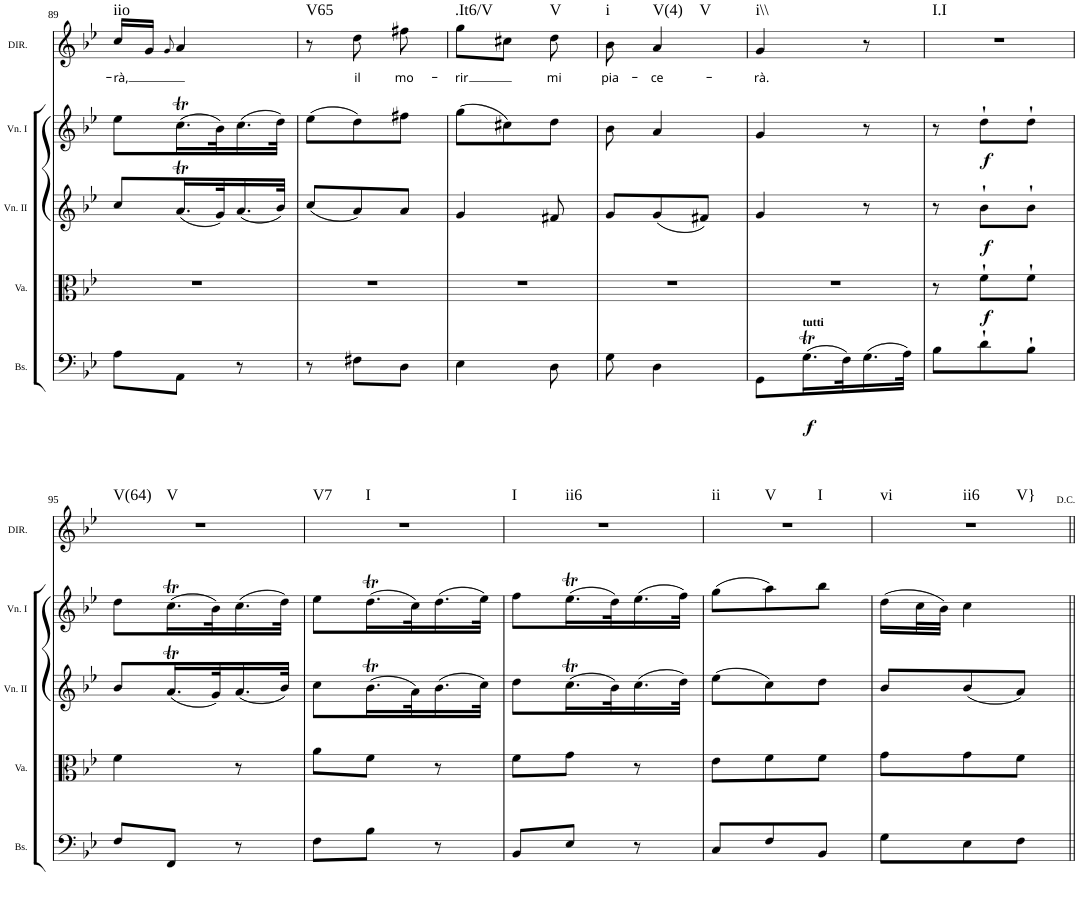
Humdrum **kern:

**kern	**dynam	**kern	**dynam	**kern	**dynam	**kern	**dynam	**kern	**text	**harte
*part5	*part5	*part4	*part4	*part3	*part3	*part2	*part2	*part1	*part1	*part1
*staff5	*staff5	*staff4	*staff4	*staff3	*staff3	*staff2	*staff2	*staff1	*staff1	*
*I"Basso	*	*I"Viola	*	*I"Violino II	*	*I"Violino I	*	*I"DIRCEA	*	*
*I'Bs.	*	*I'Va.	*	*I'Vn. II	*	*I'Vn. I	*	*I'DIR.	*	*
!!LO:PB:g=z
*clefF4	*	*clefC3	*	*clefG2	*	*clefG2	*	*clefG2	*	*
*k[b-e-]	*	*k[b-e-]	*	*k[b-e-]	*	*k[b-e-]	*	*k[b-e-]	*	*
*B-:	*	*B-:	*	*B-:	*	*B-:	*	*B-:	*	*
*M3/8	*	*M3/8	*	*M3/8	*	*M3/8	*	*M3/8	*	*
=89	=89	=89	=89	=89	=89	=89	=89	=89	=89	=89
!	!	!	!	!	!	!	!	!	!LO:LY:b	!LO:H:kt=iio
8A\L	.	4.r	.	8cc/L	.	8ee-\L	.	16cc/LL	-rà,	N
.	.	.	.	.	.	.	.	16g/JJ	.	.
.	.	.	.	.	.	.	.	8qg/	.	.
8AA\J	.	.	.	(<16.at/L	.	(>16.ccT\L	.	4a/	.	.
.	.	.	.	32g/K)	.	32b-\K)	.	.	.	.
8r	.	.	.	(<16.a/	.	(>16.cc\	.	.	.	.
.	.	.	.	32b-/JJk)	.	32dd\JJk)	.	.	.	.
=90	=90	=90	=90	=90	=90	=90	=90	=90	=90	=90
!	!	!	!	!	!	!	!	!	!	!LO:H:kt=V65
8r	.	4.r	.	(<8cc/L	.	(>8ee-\L	.	8r	.	N
!	!	!	!	!	!	!	!	!	!LO:LY:b	!
8F#X\L	.	.	.	8a/)	.	8dd\)	.	8dd\	il	.
!	!	!	!	!	!	!	!	!	!LO:LY:b	!
8D\J	.	.	.	8a/J	.	8ff#X\J	.	8ff#X\	mo-	.
=91	=91	=91	=91	=91	=91	=91	=91	=91	=91	=91
!	!	!	!	!	!	!	!	!	!LO:LY:b	!LO:H:kt=.It6/V
4E-\	.	4.r	.	4g/	.	(>8gg\L	.	8gg\L	-rir	N
.	.	.	.	.	.	8cc#X\)	.	8cc#X\J	.	.
!	!	!	!	!	!	!	!	!	!LO:LY:b	!LO:H:kt=V
8D\	.	.	.	8f#X/	.	8dd\J	.	8dd\	mi	N
=92	=92	=92	=92	=92	=92	=92	=92	=92	=92	=92
!	!	!	!	!	!	!	!	!	!LO:LY:b	!LO:H:kt=i
8G\	.	4.r	.	8g/L	.	8b-\	.	8b-\	pia-	N
!	!	!	!	!	!	!	!	!	!LO:LY:b	!LO:H:n=1:kt=V(4)
!	!	!	!	!	!	!	!	!	!	!LO:H:n=2:kt=V
4D\	.	.	.	(<8g/	.	4a/	.	4a/	-ce-	N N
.	.	.	.	8f#X/J)	.	.	.	.	.	.
=93	=93	=93	=93	=93	=93	=93	=93	=93	=93	=93
!	!	!	!	!	!	!	!	!	!LO:LY:b	!LO:H:kt=i\\
8GG\L	.	4.r	.	4g/	.	4g/	.	4g/	-rà.	N
!LO:TX:a:B:t=tutti	!	!	!	!	!	!	!	!	!	!
!	!LO:DY:b	!	!	!	!	!	!	!	!	!
(>16.GT\L	f	.	.	.	.	.	.	.	.	.
32F\K)	.	.	.	.	.	.	.	.	.	.
(>16.G\	.	.	.	8r	.	8r	.	8r	.	.
32A\JJk)	.	.	.	.	.	.	.	.	.	.
=94	=94	=94	=94	=94	=94	=94	=94	=94	=94	=94
!	!	!	!	!	!	!	!	!	!	!LO:H:kt=I.I
8B-\L	.	8r	.	8r	.	8r	.	4.r	.	N
!	!	!	!LO:DY:b	!	!LO:DY:b	!	!LO:DY:b	!	!	!
8d`\	.	8f`\L	f	8b-`\L	f	8dd`\L	f	.	.	.
8B-`\J	.	8f`\J	.	8b-`\J	.	8dd`\J	.	.	.	.
!!LO:LB:g=z
=95	=95	=95	=95	=95	=95	=95	=95	=95	=95	=95
!	!	!	!	!	!	!	!	!	!	!LO:H:n=1:kt=V(64)
!	!	!	!	!	!	!	!	!	!	!LO:H:n=2:kt=V
8F/L	.	4f\	.	8b-/L	.	8dd\L	.	4.r	.	N N
8FF/J	.	.	.	(<16.at/L	.	(>16.ccT\L	.	.	.	.
.	.	.	.	32g/K)	.	32b-\K)	.	.	.	.
8r	.	8r	.	(<16.a/	.	(>16.cc\	.	.	.	.
.	.	.	.	32b-/JJk)	.	32dd\JJk)	.	.	.	.
=96	=96	=96	=96	=96	=96	=96	=96	=96	=96	=96
!	!	!	!	!	!	!	!	!	!	!LO:H:n=1:kt=V7
!	!	!	!	!	!	!	!	!	!	!LO:H:n=2:kt=I
8F\L	.	8a\L	.	8cc\L	.	8ee-\L	.	4.r	.	N N
8B-\J	.	8f\J	.	(>16.b-T\L	.	(>16.ddt\L	.	.	.	.
.	.	.	.	32a\K)	.	32cc\K)	.	.	.	.
8r	.	8r	.	(>16.b-\	.	(>16.dd\	.	.	.	.
.	.	.	.	32cc\JJk)	.	32ee-\JJk)	.	.	.	.
=97	=97	=97	=97	=97	=97	=97	=97	=97	=97	=97
!	!	!	!	!	!	!	!	!	!	!LO:H:n=1:kt=I
!	!	!	!	!	!	!	!	!	!	!LO:H:n=2:kt=ii6
8BB-/L	.	8f\L	.	8dd\L	.	8ff\L	.	4.r	.	N N
8E-/J	.	8g\J	.	(>16.ccT\L	.	(>16.ee-T\L	.	.	.	.
.	.	.	.	32b-\K)	.	32dd\K)	.	.	.	.
8r	.	8r	.	(>16.cc\	.	(>16.ee-\	.	.	.	.
.	.	.	.	32dd\JJk)	.	32ff\JJk)	.	.	.	.
=98	=98	=98	=98	=98	=98	=98	=98	=98	=98	=98
!	!	!	!	!	!	!	!	!	!	!LO:H:n=1:kt=ii
!	!	!	!	!	!	!	!	!	!	!LO:H:n=2:kt=V
!	!	!	!	!	!	!	!	!	!	!LO:H:n=3:kt=I
8C/L	.	8e-\L	.	(>8ee-\L	.	(>8gg\L	.	4.r	.	N N N
8F/	.	8f\	.	8cc\)	.	8aa\)	.	.	.	.
8BB-/J	.	8f\J	.	8dd\J	.	8bb-\J	.	.	.	.
=99	=99	=99	=99	=99	=99	=99	=99	=99	=99	=99
!	!	!	!	!	!	!	!	!	!	!LO:H:n=1:kt=vi
!	!	!	!	!	!	!	!	!	!	!LO:H:n=2:kt=ii6
!	!	!	!	!	!	!	!	!	!	!LO:H:n=3:kt=V}
8G\L	.	8g\L	.	8b-/L	.	(>16dd\LL	.	4.r	.	N N N
.	.	.	.	.	.	32cc\L	.	.	.	.
.	.	.	.	.	.	32b-\JJJ)	.	.	.	.
8E-\	.	8g\	.	(<8b-/	.	4cc\	.	.	.	.
8F\J	.	8f\J	.	8a/J)	.	.	.	.	.	.
=||	=||	=||	=||	=||	=||	=||	=||	=||	=||	=||
*-	*-	*-	*-	*-	*-	*-	*-	*-	*-	*-
